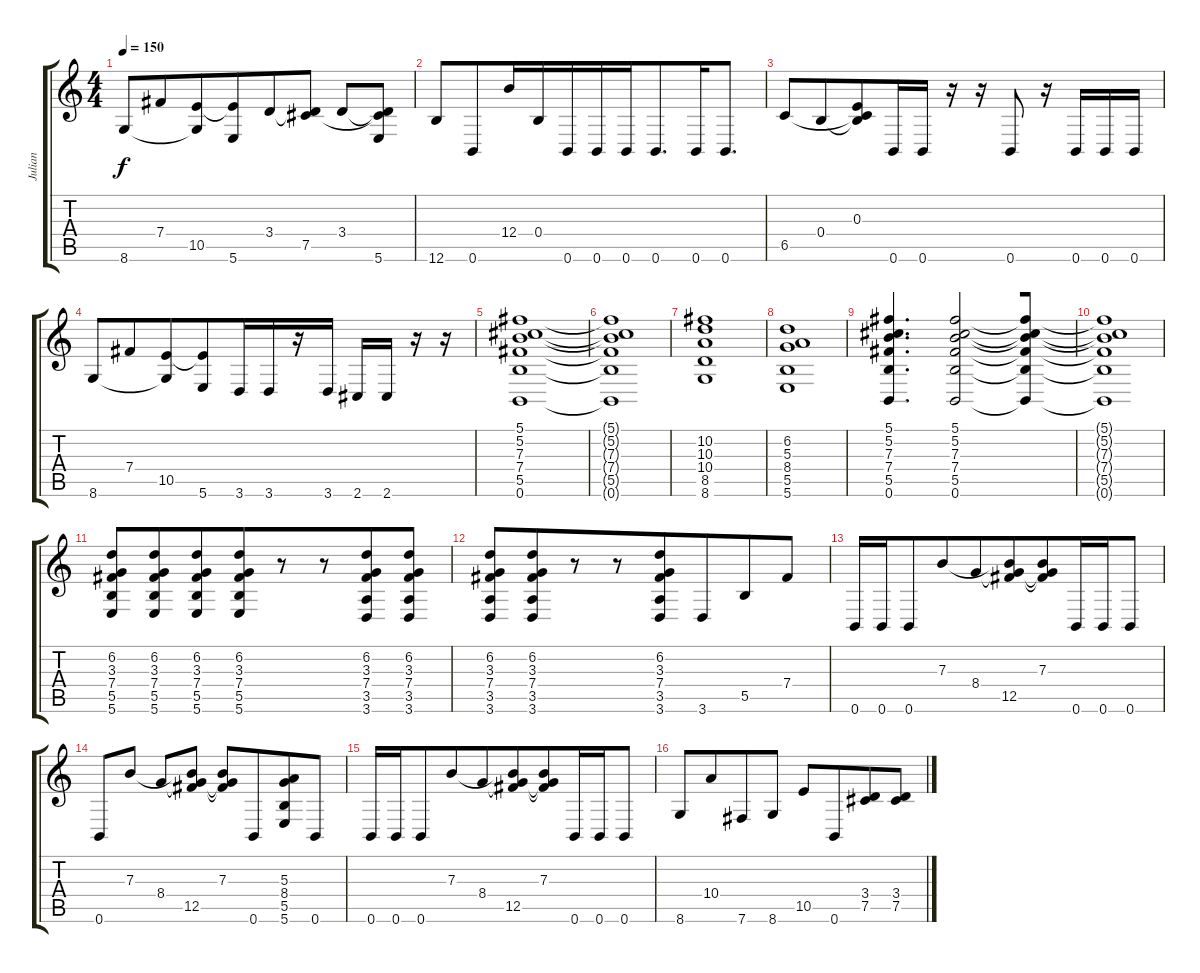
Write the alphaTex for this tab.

\track ("Julian" "Julian") {instrument overdrivenguitar}
\staff {score tabs}
\tuning (Db4 Ab3 E3 B2 Gb2 B1) {hide}
\ts (4 4)
\tempo 150
\clef g2
\ks c
8.6.8{dy f} 7.4.8{beam merge} (10.5 8.6{t}).8{beam merge} (10.5{t} 5.6).8{beam merge} 3.4.8{beam merge} (3.4{t} 7.5).8 3.4.8 (3.4{t} 7.5{t} 5.6).8 |
12.6.8 0.6.8{beam merge} 12.4.16{beam merge} 0.4.16{beam merge} 0.6.16 0.6.16{beam merge} 0.6.16 0.6.8{d beam merge} 0.6.16 0.6.8{d} |
6.5.8 0.4.8{beam merge} (0.3 0.4{t} 6.5{t}).8 0.6.16 0.6.16 r.16{beam merge} r.16{beam merge} 0.6.8 r.16 0.6.16 0.6.16 0.6.16 |
8.6.8 7.4.8{beam merge} (10.5 8.6{t}).8{beam merge} (10.5{t} 5.6).8{beam merge} 3.6.16{beam merge} 3.6.16 r.16 3.6.16 2.6.16 2.6.16{beam merge} r.16 r.16 |
(5.1 5.2 7.3 7.4 5.5 0.6).1 |
(5.1{t} 5.2{t} 7.3{t} 7.4{t} 5.5{t} 0.6{t}).1 |
(10.2 10.3 10.4 8.5 8.6).1 |
(6.2 5.3 8.4 5.5 5.6).1 |
(5.1 5.2 7.3 7.4 5.5 0.6).4{d beam merge} (5.1 5.2 7.3 7.4 5.5 0.6).2{beam merge} (5.1{t} 5.2{t} 7.3{t} 7.4{t} 5.5{t} 0.6{t}).8 |
(5.1{t} 5.2{t} 7.3{t} 7.4{t} 5.5{t} 0.6{t}).1 |
(6.2 3.3 7.4 5.5 5.6).8{beam merge} (6.2 3.3 7.4 5.5 5.6).8{beam merge} (6.2 3.3 7.4 5.5 5.6).8{beam merge} (6.2 3.3 7.4 5.5 5.6).8{beam merge} r.8 r.8{beam merge} (6.2 3.3 7.4 3.5 3.6).8{beam merge} (6.2 3.3 7.4 3.5 3.6).8 |
(6.2 3.3 7.4 3.5 3.6).8{beam merge} (6.2 3.3 7.4 3.5 3.6).8{beam merge} r.8{beam merge} r.8{beam merge} (6.2 3.3 7.4 3.5 3.6).8 3.6.8{beam merge} 5.5.8 7.4.8 |
0.6.16{beam merge} 0.6.16{beam merge} 0.6.8{beam merge} 7.3.8 8.4.8{beam merge} (7.3{t} 8.4{t} 12.5).8 (7.3 8.4{t} 12.5{t}).8{beam merge} 0.6.16{beam merge} 0.6.16{beam merge} 0.6.8 |
0.6.8{beam merge} 7.3.8 8.4.8{beam merge} (7.3{t} 8.4{t} 12.5).8 (7.3 8.4{t} 12.5{t}).8{beam merge} 0.6.8{beam merge} (5.3 8.4 5.5 5.6).8{beam merge} 0.6.8 |
0.6.16{beam merge} 0.6.16{beam merge} 0.6.8{beam merge} 7.3.8 8.4.8{beam merge} (7.3{t} 8.4{t} 12.5).8 (7.3 8.4{t} 12.5{t}).8{beam merge} 0.6.16{beam merge} 0.6.16{beam merge} 0.6.8 |
8.6.8{beam merge} 10.4.8{beam merge} 7.6.8 8.6.8 10.5.8{beam merge} 0.6.8{beam merge} (3.4 7.5).8{beam merge} (3.4 7.5).8
